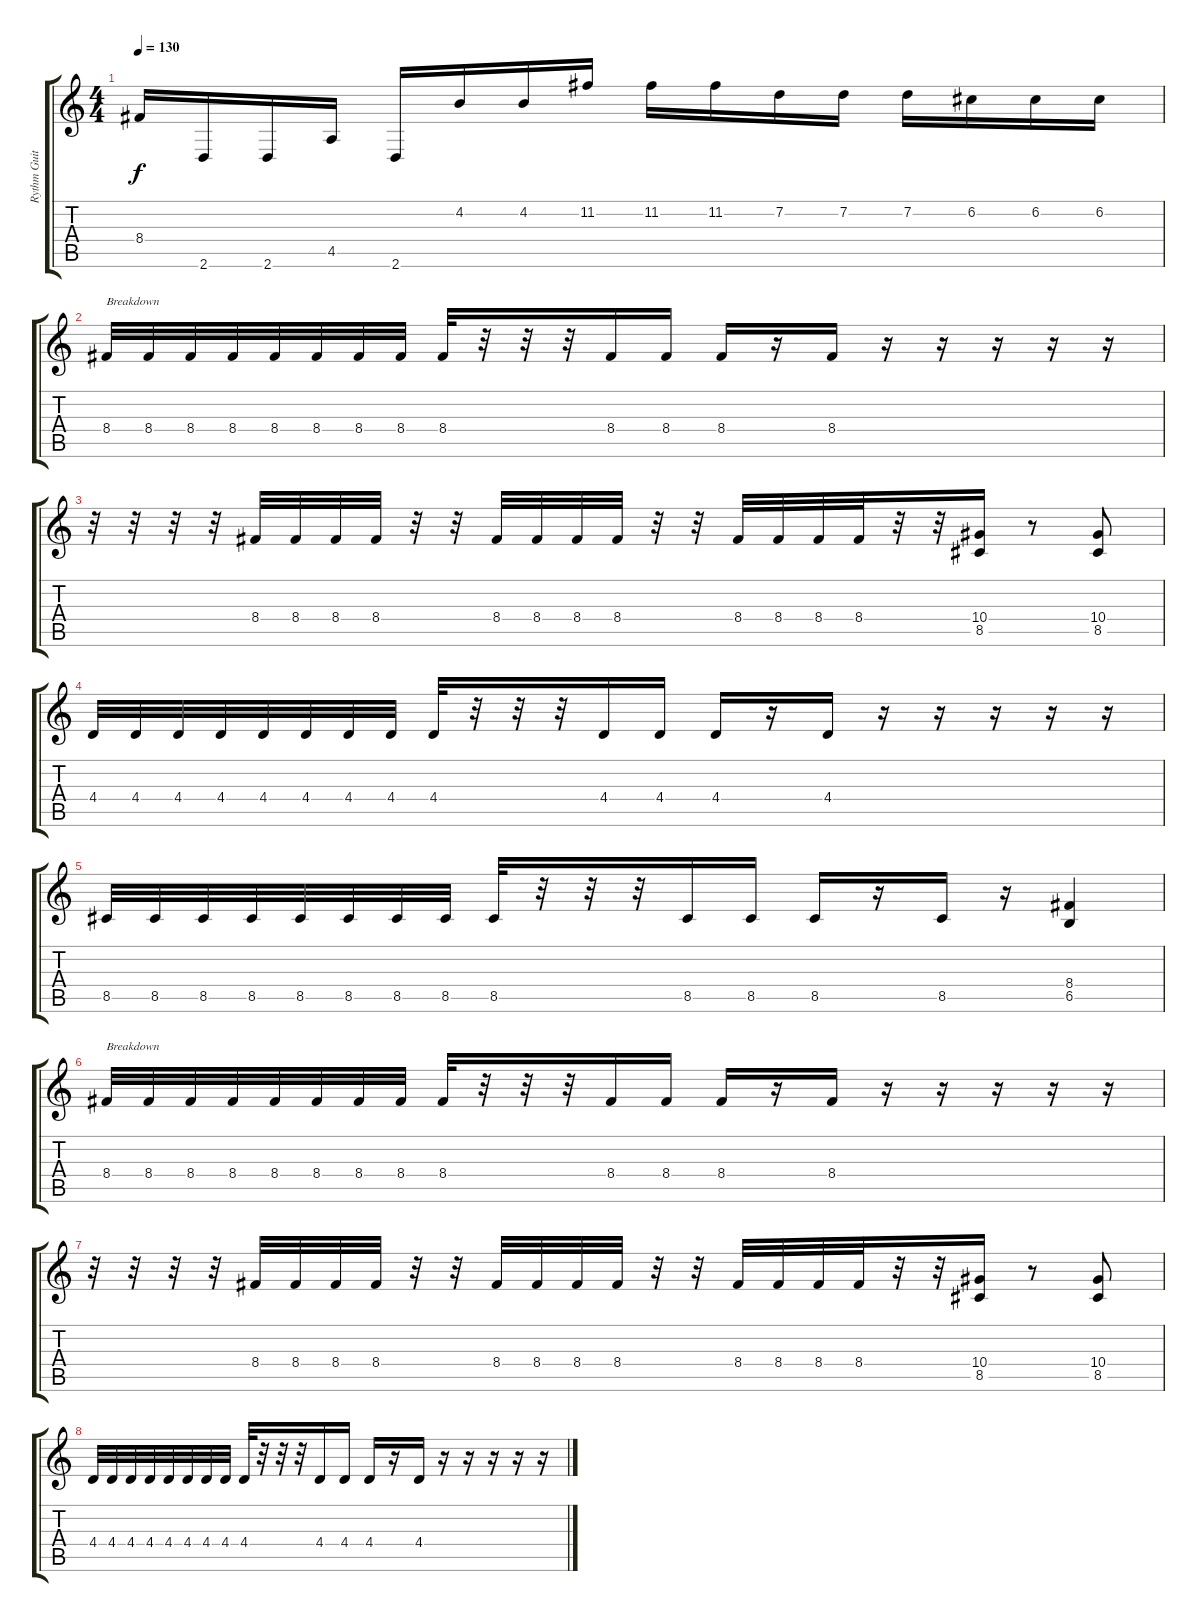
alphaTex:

\track ("Rythm Guitar" "Rythm Guit") {instrument distortionguitar}
\staff {score tabs}
\tuning (C4 G3 Eb3 Bb2 F2 C2) {hide}
\ts (4 4)
\tempo 130
\clef g2
\ks c
8.4.16{dy f} 2.6.16 2.6.16 4.5.16 2.6.16 4.2.16 4.2.16 11.2.16 11.2.16 11.2.16 7.2.16 7.2.16 7.2.16 6.2.16 6.2.16 6.2.16 |
8.4.32{txt "Breakdown"} 8.4.32 8.4.32 8.4.32 8.4.32 8.4.32 8.4.32 8.4.32 8.4.32 r.32 r.32 r.32 8.4.16 8.4.16 8.4.16 r.16 8.4.16 r.16 r.16 r.16 r.16 r.16 |
r.32 r.32 r.32 r.32 8.4.32 8.4.32 8.4.32 8.4.32 r.32 r.32 8.4.32 8.4.32 8.4.32 8.4.32 r.32 r.32 8.4.32 8.4.32 8.4.32 8.4.32 r.32 r.32 (10.4 8.5).16 r.8 (10.4 8.5).8 |
4.4.32 4.4.32 4.4.32 4.4.32 4.4.32 4.4.32 4.4.32 4.4.32 4.4.32 r.32 r.32 r.32 4.4.16 4.4.16 4.4.16 r.16 4.4.16 r.16 r.16 r.16 r.16 r.16 |
8.5.32 8.5.32 8.5.32 8.5.32 8.5.32 8.5.32 8.5.32 8.5.32 8.5.32 r.32 r.32 r.32 8.5.16 8.5.16 8.5.16 r.16 8.5.16 r.16 (8.4 6.5).4 |
8.4.32{txt "Breakdown"} 8.4.32 8.4.32 8.4.32 8.4.32 8.4.32 8.4.32 8.4.32 8.4.32 r.32 r.32 r.32 8.4.16 8.4.16 8.4.16 r.16 8.4.16 r.16 r.16 r.16 r.16 r.16 |
r.32 r.32 r.32 r.32 8.4.32 8.4.32 8.4.32 8.4.32 r.32 r.32 8.4.32 8.4.32 8.4.32 8.4.32 r.32 r.32 8.4.32 8.4.32 8.4.32 8.4.32 r.32 r.32 (10.4 8.5).16 r.8 (10.4 8.5).8 |
4.4.32 4.4.32 4.4.32 4.4.32 4.4.32 4.4.32 4.4.32 4.4.32 4.4.32 r.32 r.32 r.32 4.4.16 4.4.16 4.4.16 r.16 4.4.16 r.16 r.16 r.16 r.16 r.16
